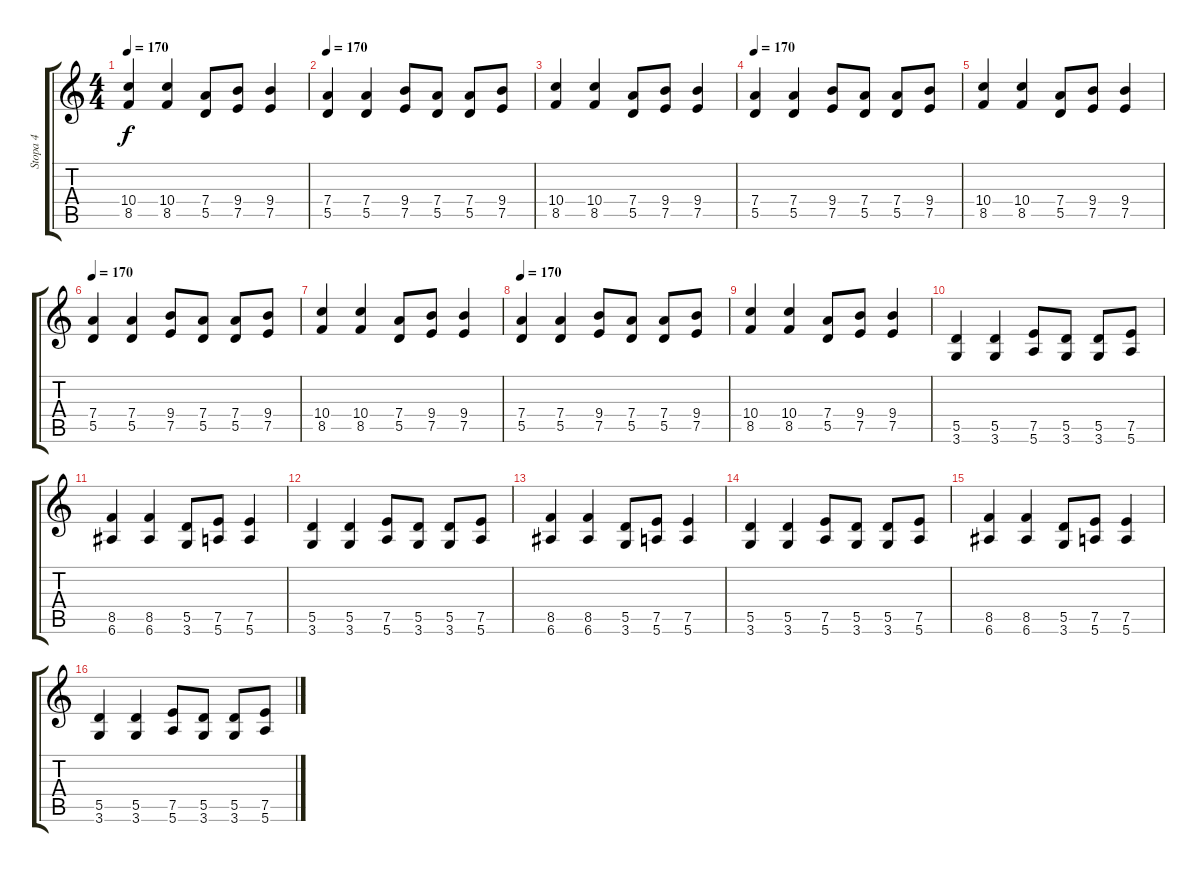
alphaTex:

\track ("Stopa 4" "Stopa 4") {instrument distortionguitar}
\staff {score tabs}
\tuning (E4 B3 G3 D3 A2 E2) {hide}
\ts (4 4)
\tempo 170
\clef g2
\ks c
(10.4 8.5).4{dy f} (10.4 8.5).4 (7.4 5.5).8 (9.4 7.5).8 (9.4 7.5).4 |
\tempo 170
(7.4 5.5).4 (7.4 5.5).4 (9.4 7.5).8 (7.4 5.5).8 (7.4 5.5).8 (9.4 7.5).8 |
(10.4 8.5).4 (10.4 8.5).4 (7.4 5.5).8 (9.4 7.5).8 (9.4 7.5).4 |
\tempo 170
(7.4 5.5).4 (7.4 5.5).4 (9.4 7.5).8 (7.4 5.5).8 (7.4 5.5).8 (9.4 7.5).8 |
(10.4 8.5).4 (10.4 8.5).4 (7.4 5.5).8 (9.4 7.5).8 (9.4 7.5).4 |
\tempo 170
(7.4 5.5).4 (7.4 5.5).4 (9.4 7.5).8 (7.4 5.5).8 (7.4 5.5).8 (9.4 7.5).8 |
(10.4 8.5).4 (10.4 8.5).4 (7.4 5.5).8 (9.4 7.5).8 (9.4 7.5).4 |
\tempo 170
(7.4 5.5).4 (7.4 5.5).4 (9.4 7.5).8 (7.4 5.5).8 (7.4 5.5).8 (9.4 7.5).8 |
(10.4 8.5).4 (10.4 8.5).4 (7.4 5.5).8 (9.4 7.5).8 (9.4 7.5).4 |
(5.5 3.6).4 (5.5 3.6).4 (7.5 5.6).8 (5.5 3.6).8 (5.5 3.6).8 (7.5 5.6).8 |
(8.5 6.6).4 (8.5 6.6).4 (5.5 3.6).8 (7.5 5.6).8 (7.5 5.6).4 |
(5.5 3.6).4 (5.5 3.6).4 (7.5 5.6).8 (5.5 3.6).8 (5.5 3.6).8 (7.5 5.6).8 |
(8.5 6.6).4 (8.5 6.6).4 (5.5 3.6).8 (7.5 5.6).8 (7.5 5.6).4 |
(5.5 3.6).4 (5.5 3.6).4 (7.5 5.6).8 (5.5 3.6).8 (5.5 3.6).8 (7.5 5.6).8 |
(8.5 6.6).4 (8.5 6.6).4 (5.5 3.6).8 (7.5 5.6).8 (7.5 5.6).4 |
(5.5 3.6).4 (5.5 3.6).4 (7.5 5.6).8 (5.5 3.6).8 (5.5 3.6).8 (7.5 5.6).8
